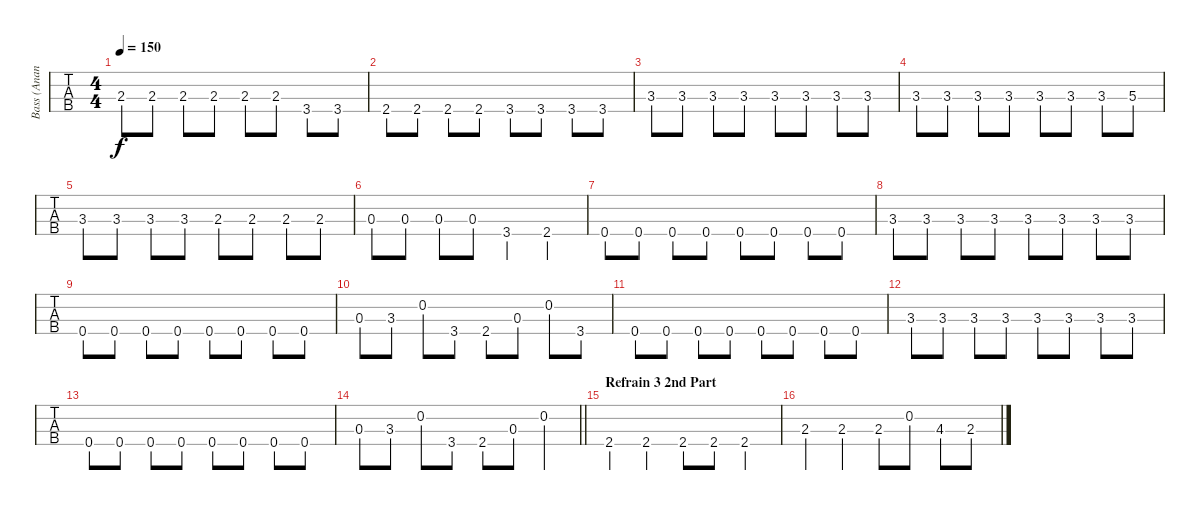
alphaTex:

\track ("Bass (Anan Kaddouri)" "Bass (Anan") {instrument electricbassfinger}
\staff {tabs}
\tuning (Gb2 Db2 Ab1 Eb1) {hide}
\ts (4 4)
\tempo 150
\clef f4
\ks c
2.3.8{dy f} 2.3.8 2.3.8 2.3.8 2.3.8 2.3.8 3.4.8 3.4.8 |
2.4.8 2.4.8 2.4.8 2.4.8 3.4.8 3.4.8 3.4.8 3.4.8 |
3.3.8 3.3.8 3.3.8 3.3.8 3.3.8 3.3.8 3.3.8 3.3.8 |
3.3.8 3.3.8 3.3.8 3.3.8 3.3.8 3.3.8 3.3.8 5.3.8 |
3.3.8 3.3.8 3.3.8 3.3.8 2.3.8 2.3.8 2.3.8 2.3.8 |
0.3.8 0.3.8 0.3.8 0.3.8 3.4.4 2.4.4 |
0.4.8 0.4.8 0.4.8 0.4.8 0.4.8 0.4.8 0.4.8 0.4.8 |
3.3.8 3.3.8 3.3.8 3.3.8 3.3.8 3.3.8 3.3.8 3.3.8 |
0.4.8 0.4.8 0.4.8 0.4.8 0.4.8 0.4.8 0.4.8 0.4.8 |
0.3.8 3.3.8 0.2.8 3.4.8 2.4.8 0.3.8 0.2.8 3.4.8 |
0.4.8 0.4.8 0.4.8 0.4.8 0.4.8 0.4.8 0.4.8 0.4.8 |
3.3.8 3.3.8 3.3.8 3.3.8 3.3.8 3.3.8 3.3.8 3.3.8 |
0.4.8 0.4.8 0.4.8 0.4.8 0.4.8 0.4.8 0.4.8 0.4.8 |
\barLineRight lightlight
0.3.8 3.3.8 0.2.8 3.4.8 2.4.8 0.3.8 0.2.4 |
\section ("" "Refrain 3 2nd Part")
2.4.4 2.4.4 2.4.8 2.4.8 2.4.4 |
2.3.4 2.3.4 2.3.8 0.2.8 4.3.8 2.3.8
